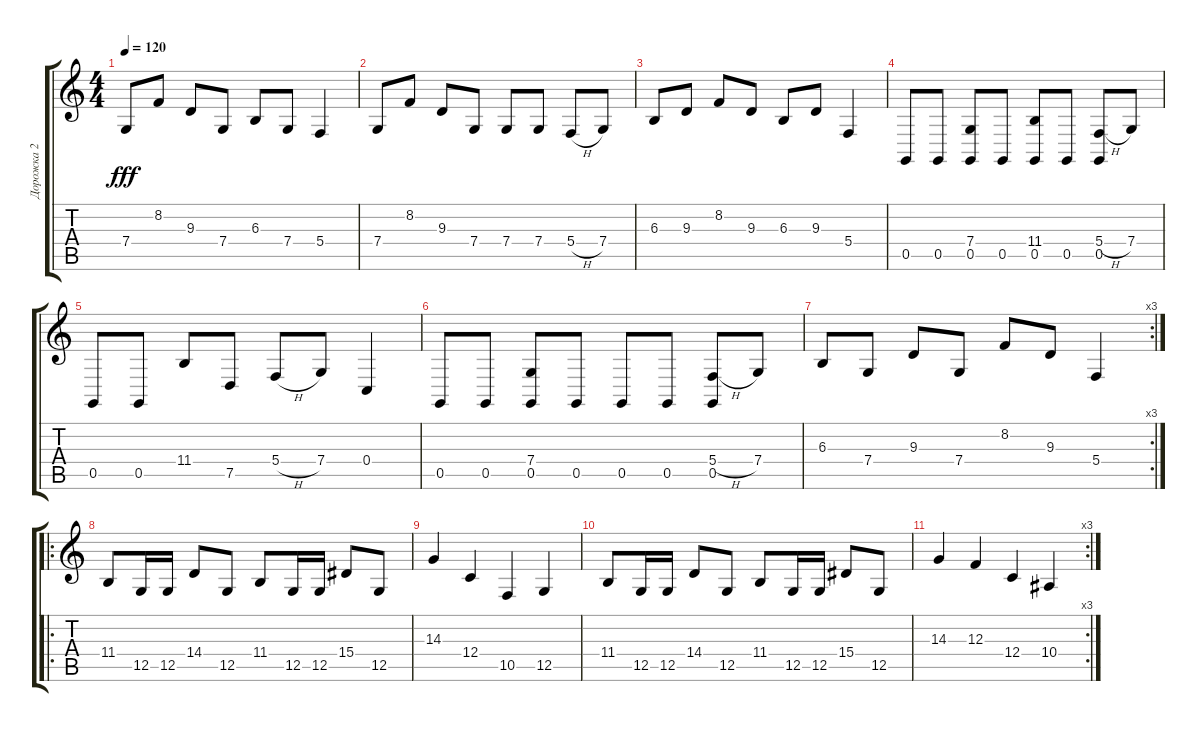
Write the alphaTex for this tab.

\track ("Дорожка 2" "Дорожка 2") {instrument lead2sawtooth}
\staff {score tabs}
\tuning (D4 A3 F3 C3 G2 D2) {hide}
\ts (4 4)
\tempo 120
\clef g2
\ks c
7.4.8{dy fff} 8.2.8 9.3.8 7.4.8 6.3.8 7.4.8 5.4.4 |
7.4.8 8.2.8 9.3.8 7.4.8 7.4.8 7.4.8 5.4{h}.8 7.4.8 |
6.3.8 9.3.8 8.2.8 9.3.8 6.3.8 9.3.8 5.4.4 |
0.5.8 0.5.8 (7.4 0.5).8 0.5.8 (11.4 0.5).8 0.5.8 (5.4{h} 0.5).8 7.4.8 |
0.5.8 0.5.8 11.4.8 7.5.8 5.4{h}.8 7.4.8 0.4.4 |
0.5.8 0.5.8 (7.4 0.5).8 0.5.8 0.5.8 0.5.8 (5.4{h} 0.5).8 7.4.8 |
\rc 3
6.3.8 7.4.8 9.3.8 7.4.8 8.2.8 9.3.8 5.4.4 |
\ro
11.4.8 12.5.16 12.5.16 14.4.8 12.5.8 11.4.8 12.5.16 12.5.16 15.4.8 12.5.8 |
14.3.4 12.4.4 10.5.4 12.5.4 |
11.4.8 12.5.16 12.5.16 14.4.8 12.5.8 11.4.8 12.5.16 12.5.16 15.4.8 12.5.8 |
\rc 3
14.3.4 12.3.4 12.4.4 10.4.4
